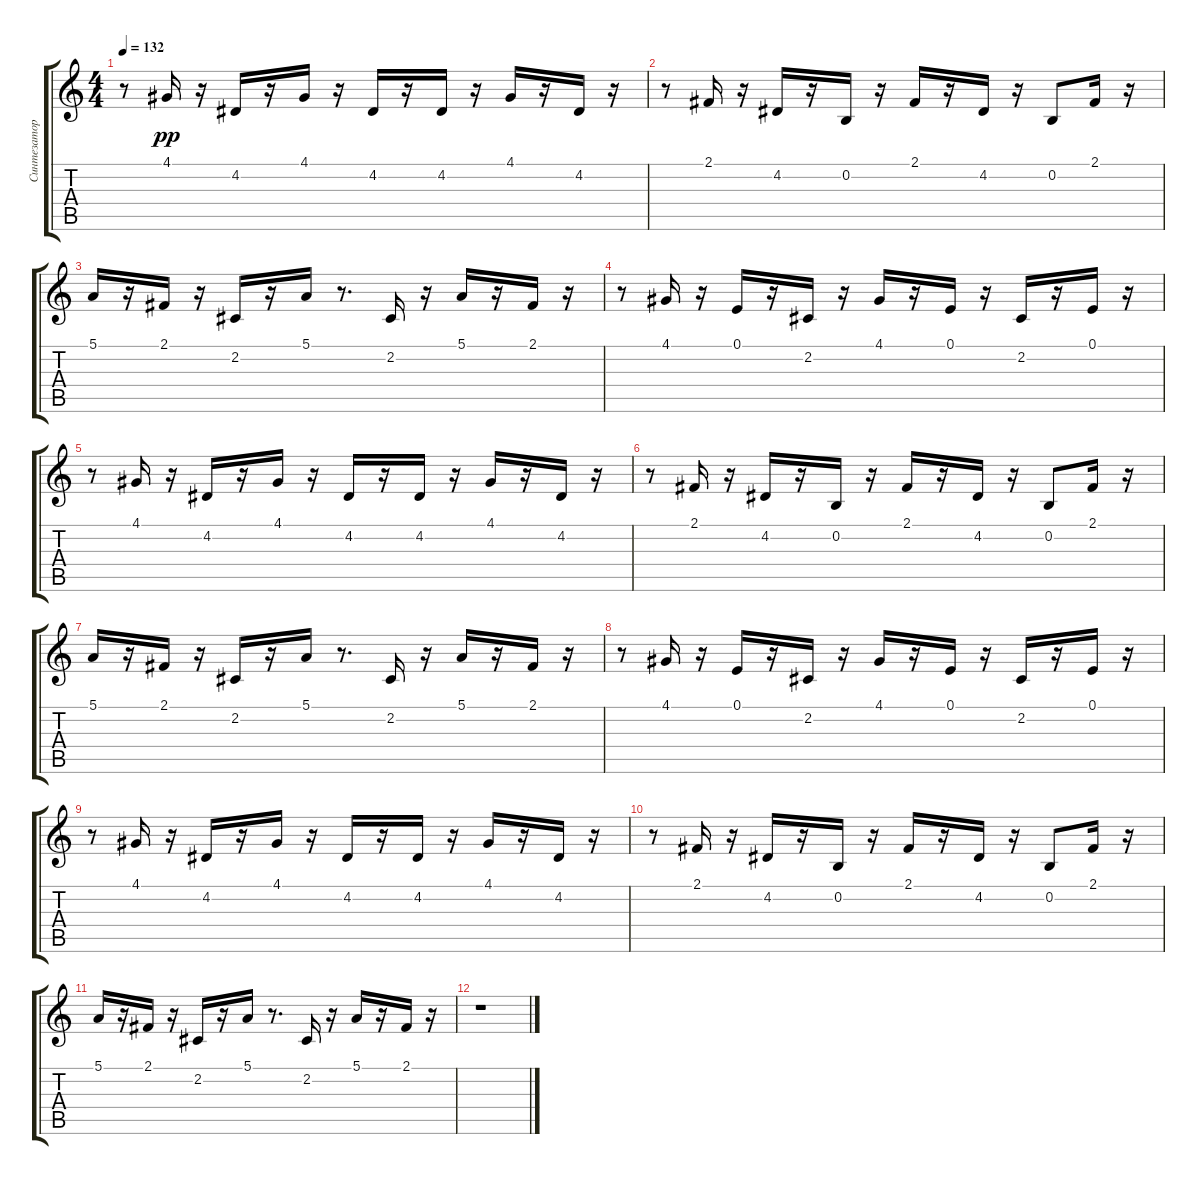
\track ("Синтезатор " "Синтезатор") {instrument lead2sawtooth}
\staff {score tabs}
\tuning (E4 B3 G3 D3 A2 E2) {hide}
\ts (4 4)
\tempo 132
\clef g2
\ks c
r.8{dy pp} 4.1.16 r.16 4.2.16 r.16 4.1.16 r.16 4.2.16 r.16 4.2.16 r.16 4.1.16 r.16 4.2.16 r.16 |
r.8 2.1.16 r.16 4.2.16 r.16 0.2.16 r.16 2.1.16 r.16 4.2.16 r.16 0.2.8 2.1.16 r.16 |
5.1.16 r.16 2.1.16 r.16 2.2.16 r.16 5.1.16 r.8{d} 2.2.16 r.16 5.1.16 r.16 2.1.16 r.16 |
r.8 4.1.16 r.16 0.1.16 r.16 2.2.16 r.16 4.1.16 r.16 0.1.16 r.16 2.2.16 r.16 0.1.16 r.16 |
r.8 4.1.16 r.16 4.2.16 r.16 4.1.16 r.16 4.2.16 r.16 4.2.16 r.16 4.1.16 r.16 4.2.16 r.16 |
r.8 2.1.16 r.16 4.2.16 r.16 0.2.16 r.16 2.1.16 r.16 4.2.16 r.16 0.2.8 2.1.16 r.16 |
5.1.16 r.16 2.1.16 r.16 2.2.16 r.16 5.1.16 r.8{d} 2.2.16 r.16 5.1.16 r.16 2.1.16 r.16 |
r.8 4.1.16 r.16 0.1.16 r.16 2.2.16 r.16 4.1.16 r.16 0.1.16 r.16 2.2.16 r.16 0.1.16 r.16 |
r.8 4.1.16 r.16 4.2.16 r.16 4.1.16 r.16 4.2.16 r.16 4.2.16 r.16 4.1.16 r.16 4.2.16 r.16 |
r.8 2.1.16 r.16 4.2.16 r.16 0.2.16 r.16 2.1.16 r.16 4.2.16 r.16 0.2.8 2.1.16 r.16 |
5.1.16 r.16 2.1.16 r.16 2.2.16 r.16 5.1.16 r.8{d} 2.2.16 r.16 5.1.16 r.16 2.1.16 r.16 |
r.1
